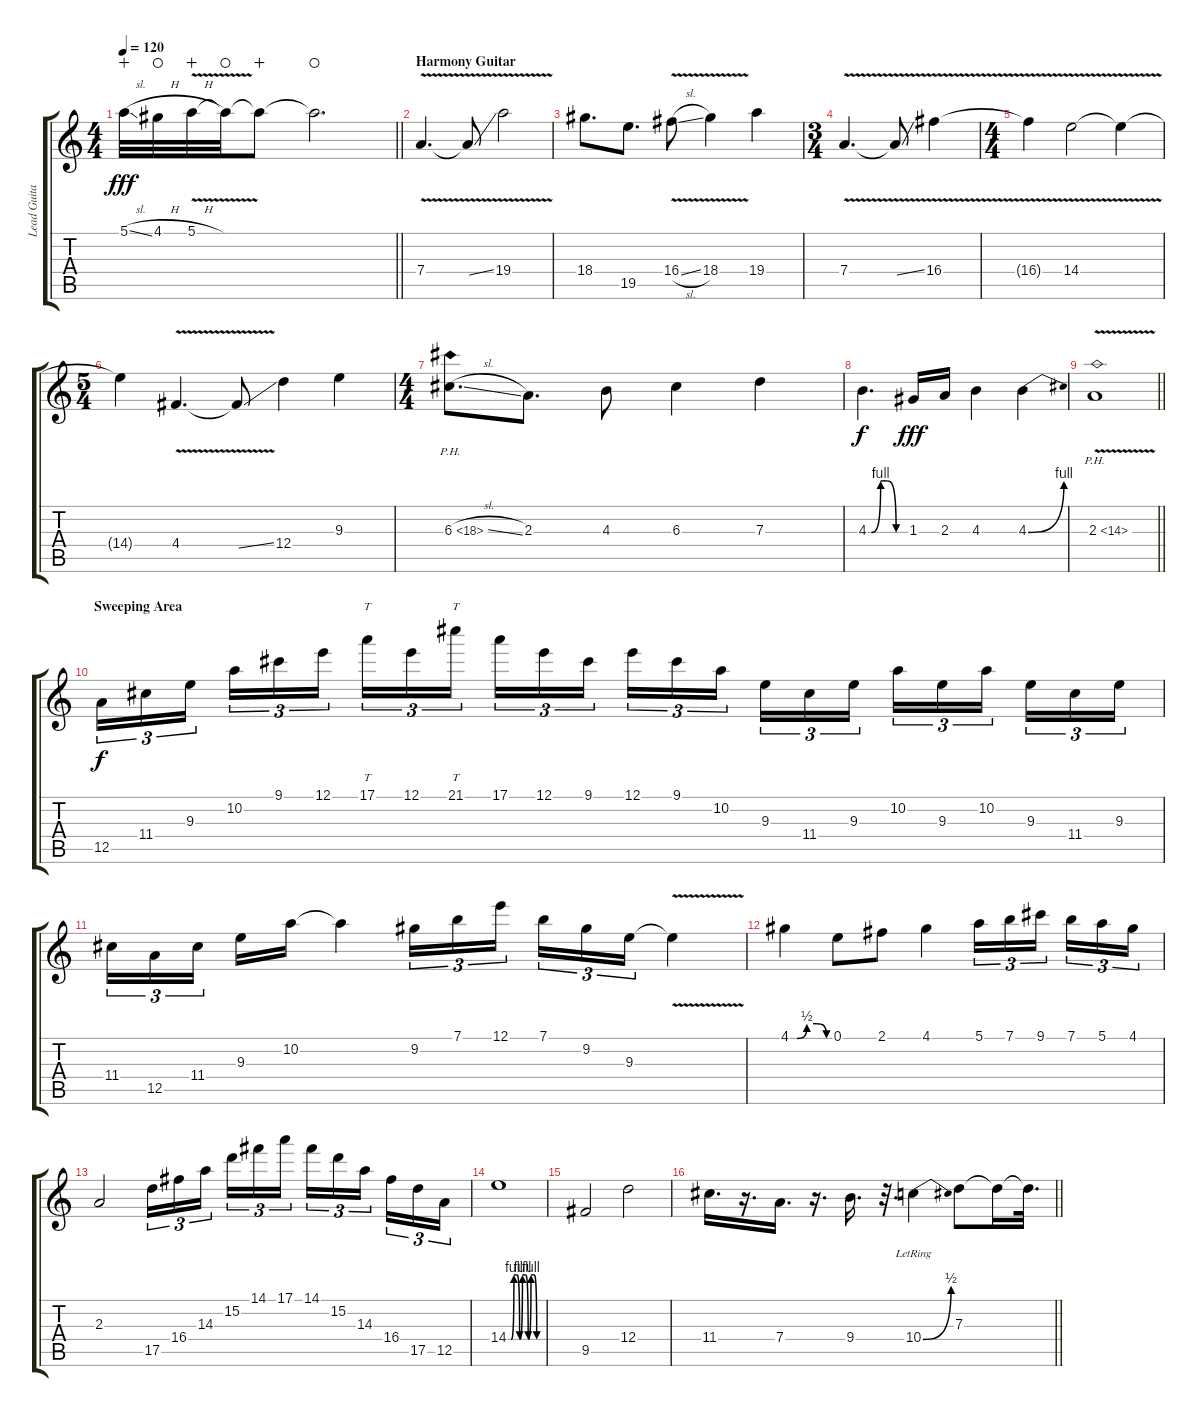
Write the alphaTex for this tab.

\track ("Lead Guitar (Joel Carli)" "Lead Guita") {instrument distortionguitar}
\staff {score tabs}
\tuning (E4 B3 G3 D3 A2 E2) {hide}
\ts (4 4)
\tempo 120
\clef g2
\barLineRight lightlight
\ks c
5.1{sl}.32{dy fff wahc} 4.1{h}.32{waho} 5.1{v h}.32{wahc} 5.1{t}.32{waho} 5.1{t}.8{wahc} 5.1{t}.2{d waho} |
\section ("" "Harmony Guitar")
7.4{v}.4{d} 7.4{ss t}.8 19.4{v}.2 |
18.4.8{d} 19.5.8{d} 16.4{v sl}.8 18.4{v}.4 19.4.4 |
\ts (3 4)
7.4{v}.4{d} 7.4{ss t}.8 16.4{v}.4 |
\ts (4 4)
16.4{t}.4 14.4{v}.2 14.4{t}.4 |
\ts (5 4)
14.4{t}.4 4.4{v}.4{d} 4.4{ss t}.8 12.4.4 9.3.4 |
\ts (4 4)
6.3{ph 12 sl}.8{d} 2.3.8{d} 4.3.8 6.3.4 7.3.4 |
4.3{be (custom 0 0 5 0 20 4 30 4 45 0 60 0)}.4{d dy f} 1.3.16{dy fff} 2.3.16 4.3.4 4.3{be (bend 0 0 60 4)}.4 |
\barLineRight lightlight
2.3{ph 12 v}.1 |
\section ("" "Sweeping Area")
12.5.16{tu (3 2) dy f} 11.4.16{tu (3 2)} 9.3.16{tu (3 2) beam splitsecondary} 10.2.16{tu (3 2)} 9.1.16{tu (3 2)} 12.1.16{tu (3 2)} 17.1.16{tt tu (3 2)} 12.1.16{tu (3 2)} 21.1.16{tt tu (3 2) beam splitsecondary} 17.1.16{tu (3 2)} 12.1.16{tu (3 2)} 9.1.16{tu (3 2)} 12.1.16{tu (3 2)} 9.1.16{tu (3 2)} 10.2.16{tu (3 2) beam splitsecondary} 9.3.16{tu (3 2)} 11.4.16{tu (3 2)} 9.3.16{tu (3 2)} 10.2.16{tu (3 2)} 9.3.16{tu (3 2)} 10.2.16{tu (3 2) beam splitsecondary} 9.3.16{tu (3 2)} 11.4.16{tu (3 2)} 9.3.16{tu (3 2)} |
11.4.16{tu (3 2)} 12.5.16{tu (3 2)} 11.4.16{tu (3 2) beam splitsecondary} 9.3.16 10.2.16 10.2{t}.4 9.2.16{tu (3 2)} 7.1.16{tu (3 2)} 12.1.16{tu (3 2) beam splitsecondary} 7.1.16{tu (3 2)} 9.2.16{tu (3 2)} 9.3.16{tu (3 2)} 9.3{v t}.4 |
4.1{be (custom 0 0 10 0 25 2 40 2 55 0 60 0)}.4 0.1.8 2.1.8 4.1.4 5.1.16{tu (3 2)} 7.1.16{tu (3 2)} 9.1.16{tu (3 2) beam splitsecondary} 7.1.16{tu (3 2)} 5.1.16{tu (3 2)} 4.1.16{tu (3 2)} |
2.3.2 17.5.16{tu (3 2)} 16.4.16{tu (3 2)} 14.3.16{tu (3 2) beam splitsecondary} 15.2.16{tu (3 2)} 14.1.16{tu (3 2)} 17.1.16{tu (3 2)} 14.1.16{tu (3 2)} 15.2.16{tu (3 2)} 14.3.16{tu (3 2) beam splitsecondary} 16.4.16{tu (3 2)} 17.5.16{tu (3 2)} 12.5.16{tu (3 2)} |
14.4{be (custom 0 0 5 0 10 4 15 4 20 0 25 4 30 4 35 0 40 4 45 4 50 0 60 0)}.1 |
9.5.2 12.4.2 |
\barLineRight lightlight
11.4.16{d} r.16{d} 7.4.16{d} r.16{d} 9.4.16{d} r.32{d} 10.4{be (bend 0 0 60 2) lr}.4 7.3.8 7.3{t}.16 7.3{t}.32{d}
